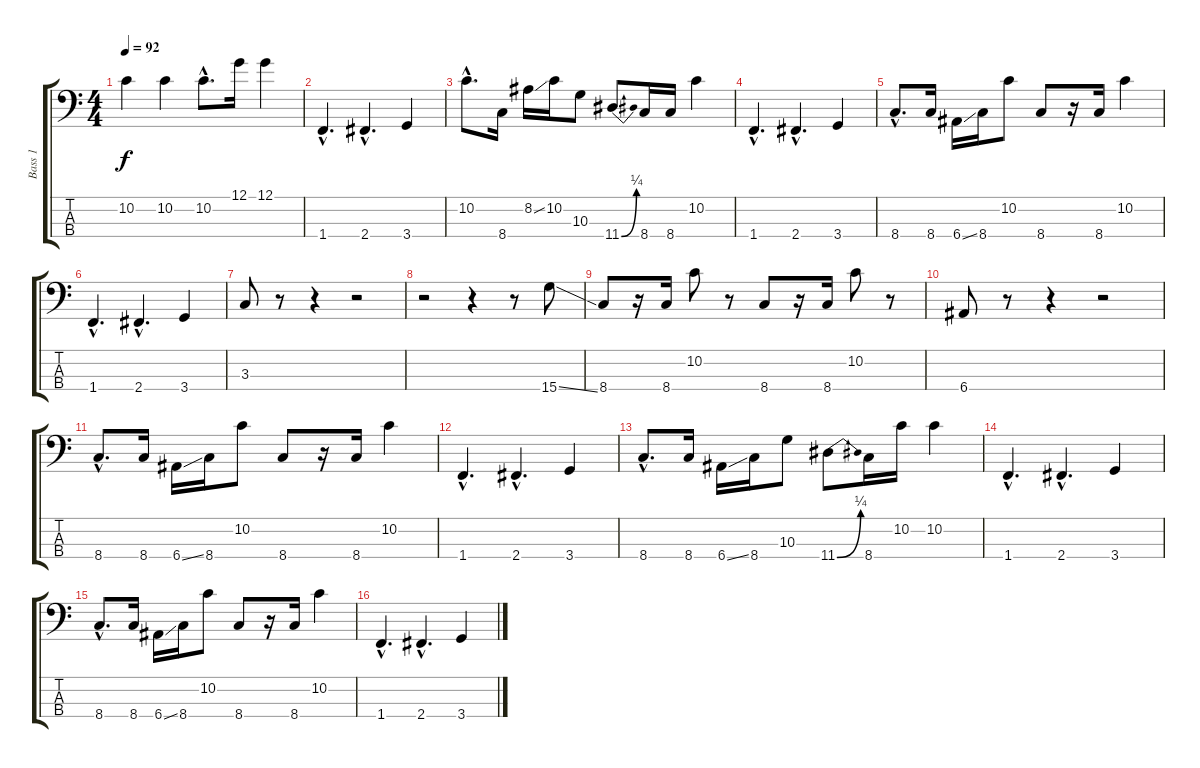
\track ("Bass 1" "Bass 1") {instrument electricbassfinger}
\staff {score tabs}
\tuning (G2 D2 A1 E1) {hide}
\ts (4 4)
\tempo 92
\clef f4
\ks c
10.2.4{dy f instrument electricbassfinger} 10.2.4 10.2{hac}.8{d} 12.1.16 12.1.4 |
1.4{hac}.4{d} 2.4{hac}.4{d} 3.4.4 |
10.2{hac}.8{d} 8.4.16 8.2{ss}.16 10.2.16 10.3.8 11.4{be (bend 0 0 60 1)}.8 8.4.16 8.4.16 10.2.4 |
1.4{hac}.4{d} 2.4{hac}.4{d} 3.4.4 |
8.4{hac}.8{d} 8.4.16 6.4{ss}.16 8.4.16 10.2.8 8.4.8 r.16 8.4.16 10.2.4 |
1.4{hac}.4{d} 2.4{hac}.4{d} 3.4.4 |
3.3.8 r.8 r.4 r.2 |
r.2 r.4 r.8 15.4{ss}.8 |
8.4.8 r.16 8.4.16 10.2.8 r.8 8.4.8 r.16 8.4.16 10.2.8 r.8 |
6.4.8 r.8 r.4 r.2 |
8.4{hac}.8{d} 8.4.16 6.4{ss}.16 8.4.16 10.2.8 8.4.8 r.16 8.4.16 10.2.4 |
1.4{hac}.4{d} 2.4{hac}.4{d} 3.4.4 |
8.4{hac}.8{d} 8.4.16 6.4{ss}.16 8.4.16 10.3.8 11.4{be (bend 0 0 60 1)}.8 8.4.16 10.2.16 10.2.4 |
1.4{hac}.4{d} 2.4{hac}.4{d} 3.4.4 |
8.4{hac}.8{d} 8.4.16 6.4{ss}.16 8.4.16 10.2.8 8.4.8 r.16 8.4.16 10.2.4 |
1.4{hac}.4{d} 2.4{hac}.4{d} 3.4.4
